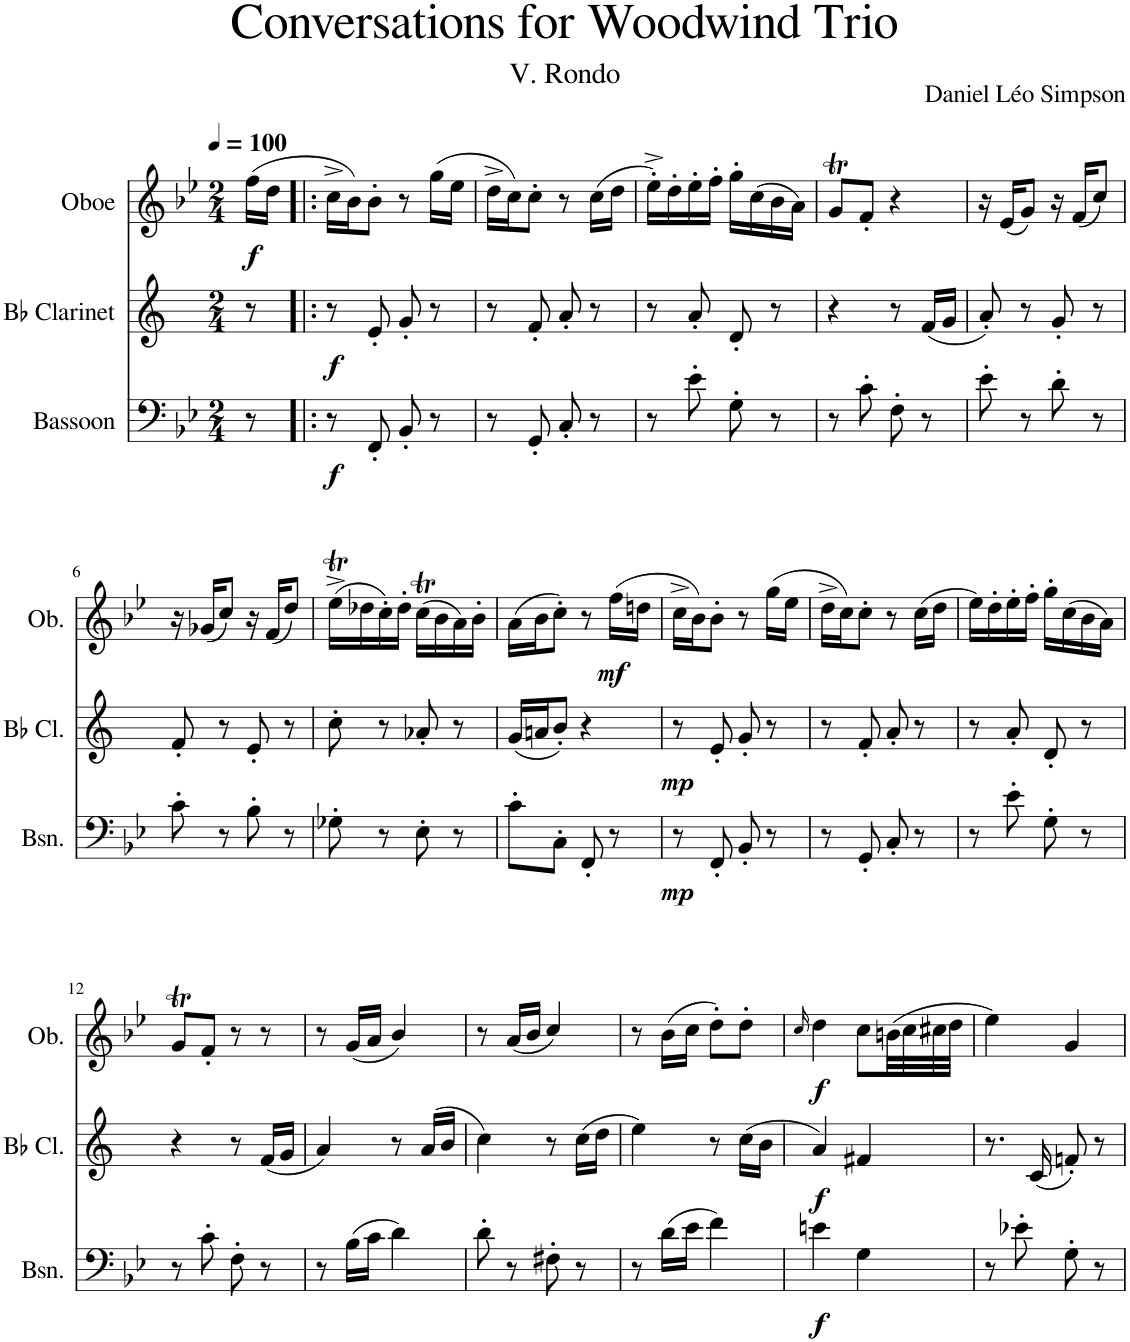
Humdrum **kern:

**kern	**dynam	**kern	**dynam	**kern	**dynam
*part3	*part3	*part2	*part2	*part1	*part1
*staff3	*staff3	*staff2	*staff2	*staff1	*staff1
*I"Bassoon	*	*I"Bb Clarinet	*	*I"Oboe	*
*I'Bsn.	*	*I'Bb Cl.	*	*I'Ob.	*
*clefF4	*	*clefG2	*	*clefG2	*
*	*	*Trd1c2	*	*	*
*k[b-e-]	*	*k[]	*	*k[b-e-]	*
*M2/4	*	*M2/4	*	*M2/4	*
*MM100	*	*MM100	*	*MM100	*
=	=	=	=	=	=
!	!	!	!	!	!LO:DY:b
8r	.	8r	.	(16ff\LL	f
.	.	.	.	16dd\JJ	.
=1!|:	=1!|:	=1!|:	=1!|:	=1!|:	=1!|:
!	!LO:DY:b	!	!LO:DY:b	!	!
8r	f	8r	f	16cc^\LL	.
.	.	.	.	16b-\J)	.
8FF'/	.	8e'/	.	8b-'\J	.
8BB-'/	.	8g'/	.	8r	.
8r	.	8r	.	(16gg\LL	.
.	.	.	.	16ee-\JJ	.
=2	=2	=2	=2	=2	=2
8r	.	8r	.	16dd^\LL	.
.	.	.	.	16cc\J)	.
8GG'/	.	8f'/	.	8cc'\J	.
8C'/	.	8a'/	.	8r	.
8r	.	8r	.	(16cc\LL	.
.	.	.	.	16dd\JJ	.
=3	=3	=3	=3	=3	=3
8r	.	8r	.	16ee-'^\LL)	.
.	.	.	.	16dd'\	.
8e-'\	.	8a'/	.	16ee-'\	.
.	.	.	.	16ff'\JJ	.
8G'\	.	8d'/	.	16gg'\LL	.
.	.	.	.	(16cc\	.
8r	.	8r	.	16b-\	.
.	.	.	.	16a\JJ)	.
=4	=4	=4	=4	=4	=4
8r	.	4r	.	8gT/L	.
8c'\	.	.	.	8f'/J	.
8F'\	.	8r	.	4r	.
8r	.	(16f/LL	.	.	.
.	.	16g/JJ	.	.	.
=5	=5	=5	=5	=5	=5
8e-'\	.	8a'/)	.	16r	.
.	.	.	.	(16e-/KL	.
8r	.	8r	.	8g/J)	.
8d'\	.	8g'/	.	16r	.
.	.	.	.	(16f/KL	.
8r	.	8r	.	8cc/J)	.
!!LO:LB:g=z
=6	=6	=6	=6	=6	=6
8c'\	.	8f'/	.	16r	.
.	.	.	.	(16g-X/KL	.
8r	.	8r	.	8cc/J)	.
8B-'\	.	8e'/	.	16r	.
.	.	.	.	(16f/KL	.
8r	.	8r	.	8dd/J)	.
=7	=7	=7	=7	=7	=7
8G-X'\	.	8cc'\	.	(16ee-T^\LL	.
.	.	.	.	16dd-X\	.
8r	.	8r	.	16cc'\)	.
.	.	.	.	16dd-'\JJ	.
8E-'\	.	8a-X'/	.	(16ccT\LL	.
.	.	.	.	16b-\	.
8r	.	8r	.	16a\)	.
.	.	.	.	16b-'\JJ	.
=8	=8	=8	=8	=8	=8
8c'\L	.	(16g/LL	.	(16a\LL	.
.	.	16an/J	.	16b-\J	.
8C'\J	.	8b'/J)	.	8cc'\J)	.
8FF'/	.	4r	.	8r	.
!	!	!	!	!	!LO:DY:b
8r	.	.	.	(16ff\LL	mf
.	.	.	.	16ddn\JJ	.
=9	=9	=9	=9	=9	=9
!	!LO:DY:b	!	!LO:DY:b	!	!
8r	mp	8r	mp	16cc^\LL	.
.	.	.	.	16b-\J)	.
8FF'/	.	8e'/	.	8b-'\J	.
8BB-'/	.	8g'/	.	8r	.
8r	.	8r	.	(16gg\LL	.
.	.	.	.	16ee-\JJ	.
=10	=10	=10	=10	=10	=10
8r	.	8r	.	16dd^\LL	.
.	.	.	.	16cc\J)	.
8GG'/	.	8f'/	.	8cc'\J	.
8C'/	.	8a'/	.	8r	.
8r	.	8r	.	(16cc\LL	.
.	.	.	.	16dd\JJ	.
=11	=11	=11	=11	=11	=11
8r	.	8r	.	16ee-\LL)	.
.	.	.	.	16dd'\	.
8e-'\	.	8a'/	.	16ee-'\	.
.	.	.	.	16ff'\JJ	.
8G'\	.	8d'/	.	16gg'\LL	.
.	.	.	.	(16cc\	.
8r	.	8r	.	16b-\	.
.	.	.	.	16a\JJ)	.
!!LO:LB:g=z
=12	=12	=12	=12	=12	=12
8r	.	4r	.	8gT/L	.
8c'\	.	.	.	8f'/J	.
8F'\	.	8r	.	8r	.
8r	.	(16f/LL	.	8r	.
.	.	16g/JJ	.	.	.
=13	=13	=13	=13	=13	=13
8r	.	4a/)	.	8r	.
(16B-\LL	.	.	.	(16g/LL	.
16c\JJ	.	.	.	16a/JJ	.
4d\)	.	8r	.	4b-/)	.
.	.	(16a/LL	.	.	.
.	.	16b/JJ	.	.	.
=14	=14	=14	=14	=14	=14
8d'\	.	4cc\)	.	8r	.
8r	.	.	.	(16a/LL	.
.	.	.	.	16b-/JJ	.
8F#X'\	.	8r	.	4cc/)	.
8r	.	(16cc\LL	.	.	.
.	.	16dd\JJ	.	.	.
=15	=15	=15	=15	=15	=15
8r	.	4ee\)	.	8r	.
(16d\LL	.	.	.	(16b-\LL	.
16e-\JJ	.	.	.	16cc\JJ	.
4f\)	.	8r	.	8dd'\L)	.
.	.	(16cc\LL	.	8dd'\J	.
.	.	16b\JJ	.	.	.
=16	=16	=16	=16	=16	=16
.	.	.	.	16qcc/	.
!	!LO:DY:b	!	!LO:DY:b	!	!LO:DY:b
4en\	f	4a/)	f	4dd\	f
4G\	.	4f#X/	.	8cc\L	.
.	.	.	.	(32bn\LL	.
.	.	.	.	32cc\	.
.	.	.	.	32cc#X\	.
.	.	.	.	32dd\JJJ	.
=17	=17	=17	=17	=17	=17
8r	.	8.r	.	4ee-\)	.
8e-X'\	.	.	.	.	.
.	.	(16c/	.	.	.
8G'\	.	8fn'/)	.	4g/	.
8r	.	8r	.	.	.
=	=	=	=	=	=
*-	*-	*-	*-	*-	*-
